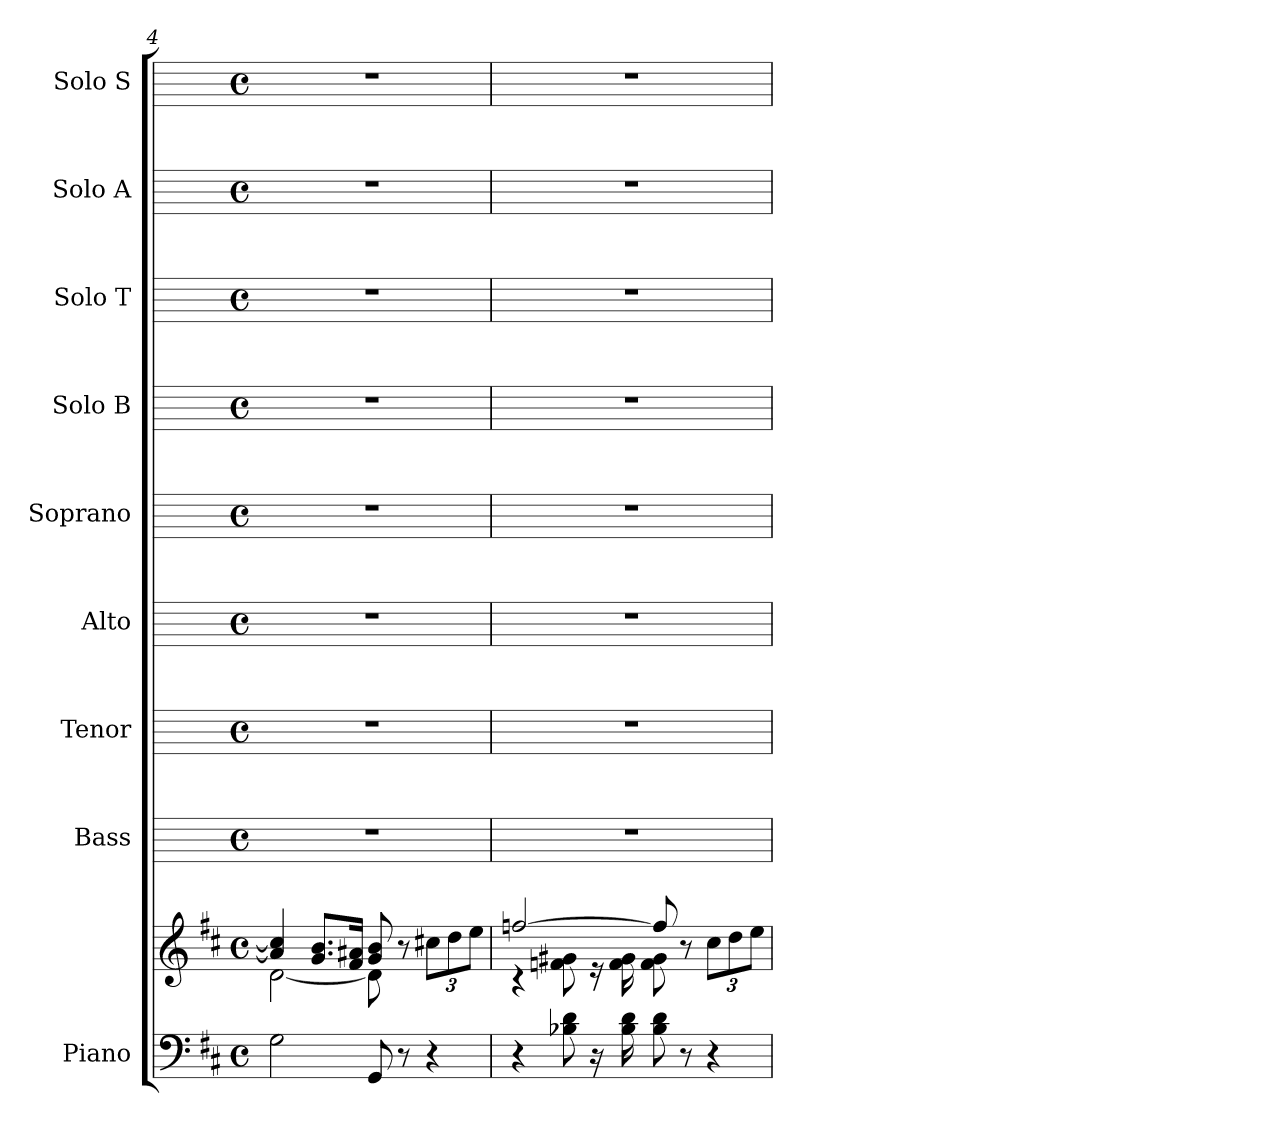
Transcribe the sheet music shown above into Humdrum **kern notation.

**kern	**kern	**kern	**kern	**kern	**kern	**kern	**kern	**kern	**kern
*part9	*part9	*part8	*part7	*part6	*part5	*part4	*part3	*part2	*part1
*staff10	*staff9	*staff8	*staff7	*staff6	*staff5	*staff4	*staff3	*staff2	*staff1
*I"Piano	*	*I"Bass	*I"Tenor	*I"Alto	*I"Soprano	*I"Solo B	*I"Solo T	*I"Solo A	*I"Solo S
*I'Piano	*	*I'Bass	*I'Tenor	*I'Alto	*I'Soprano	*I'Solo B	*I'Solo T	*I'Solo A	*I'Solo S
!!LO:LB:g=z
*clefF4	*clefG2	*	*	*	*	*	*	*	*
*k[f#c#]	*k[f#c#]	*	*	*	*	*	*	*	*
*D:	*D:	*	*	*	*	*	*	*	*
*M4/4	*M4/4	*M4/4	*M4/4	*M4/4	*M4/4	*M4/4	*M4/4	*M4/4	*M4/4
*met(c)	*met(c)	*met(c)	*met(c)	*met(c)	*met(c)	*met(c)	*met(c)	*met(c)	*met(c)
=4	=4	=4	=4	=4	=4	=4	=4	=4	=4
*	*^	*	*	*	*	*	*	*	*
2G	4a/] 4cc/]	[2d\	1r	1r	1r	1r	1r	1r	1r	1r
.	8.g 8.bL	.	.	.	.	.	.	.	.	.
.	16f# 16a#XJ	.	.	.	.	.	.	.	.	.
8GG	8g 8b	8d\]	.	.	.	.	.	.	.	.
8r	8r	8ryy	.	.	.	.	.	.	.	.
4r	12cc#XL	4ryy	.	.	.	.	.	.	.	.
.	12dd	.	.	.	.	.	.	.	.	.
.	12eeJ	.	.	.	.	.	.	.	.	.
=5	=5	=5	=5	=5	=5	=5	=5	=5	=5	=5
4r	[2ffn/	4r	1r	1r	1r	1r	1r	1r	1r	1r
8B-X 8d	.	8fn\ 8g#X\	.	.	.	.	.	.	.	.
16r	.	16r	.	.	.	.	.	.	.	.
16B- 16d	.	16f\ 16g#\	.	.	.	.	.	.	.	.
8B- 8d	8ff/]	8f\ 8g#\	.	.	.	.	.	.	.	.
8r	8r	8ryy	.	.	.	.	.	.	.	.
4r	12cc#L	4ryy	.	.	.	.	.	.	.	.
.	12dd	.	.	.	.	.	.	.	.	.
.	12eeJ	.	.	.	.	.	.	.	.	.
*	*v	*v	*	*	*	*	*	*	*	*
=	=	=	=	=	=	=	=	=	=
*-	*-	*-	*-	*-	*-	*-	*-	*-	*-
